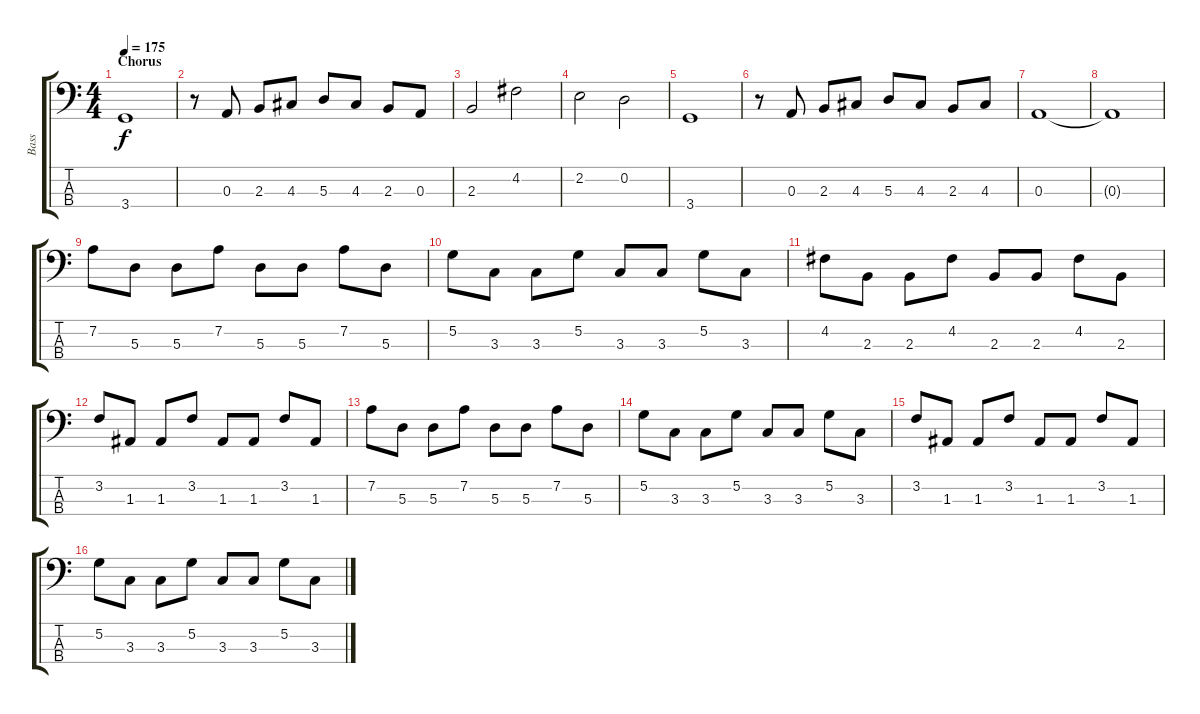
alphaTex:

\track ("Bass" "Bass") {instrument electricbassfinger}
\staff {score tabs}
\tuning (G2 D2 A1 E1) {hide}
\ts (4 4)
\section ("" "Chorus")
\tempo 175
\clef f4
\ks c
3.4{t}.1{dy f} |
r.8 0.3.8 2.3.8 4.3.8 5.3.8 4.3.8 2.3.8 0.3.8 |
2.3.2 4.2.2 |
2.2.2 0.2.2 |
3.4.1 |
r.8 0.3.8 2.3.8 4.3.8 5.3.8 4.3.8 2.3.8 4.3.8 |
0.3.1 |
0.3{t}.1 |
7.2.8 5.3.8 5.3.8 7.2.8 5.3.8 5.3.8 7.2.8 5.3.8 |
5.2.8 3.3.8 3.3.8 5.2.8 3.3.8 3.3.8 5.2.8 3.3.8 |
4.2.8 2.3.8 2.3.8 4.2.8 2.3.8 2.3.8 4.2.8 2.3.8 |
3.2.8 1.3.8 1.3.8 3.2.8 1.3.8 1.3.8 3.2.8 1.3.8 |
7.2.8 5.3.8 5.3.8 7.2.8 5.3.8 5.3.8 7.2.8 5.3.8 |
5.2.8 3.3.8 3.3.8 5.2.8 3.3.8 3.3.8 5.2.8 3.3.8 |
3.2.8 1.3.8 1.3.8 3.2.8 1.3.8 1.3.8 3.2.8 1.3.8 |
5.2.8 3.3.8 3.3.8 5.2.8 3.3.8 3.3.8 5.2.8 3.3.8
